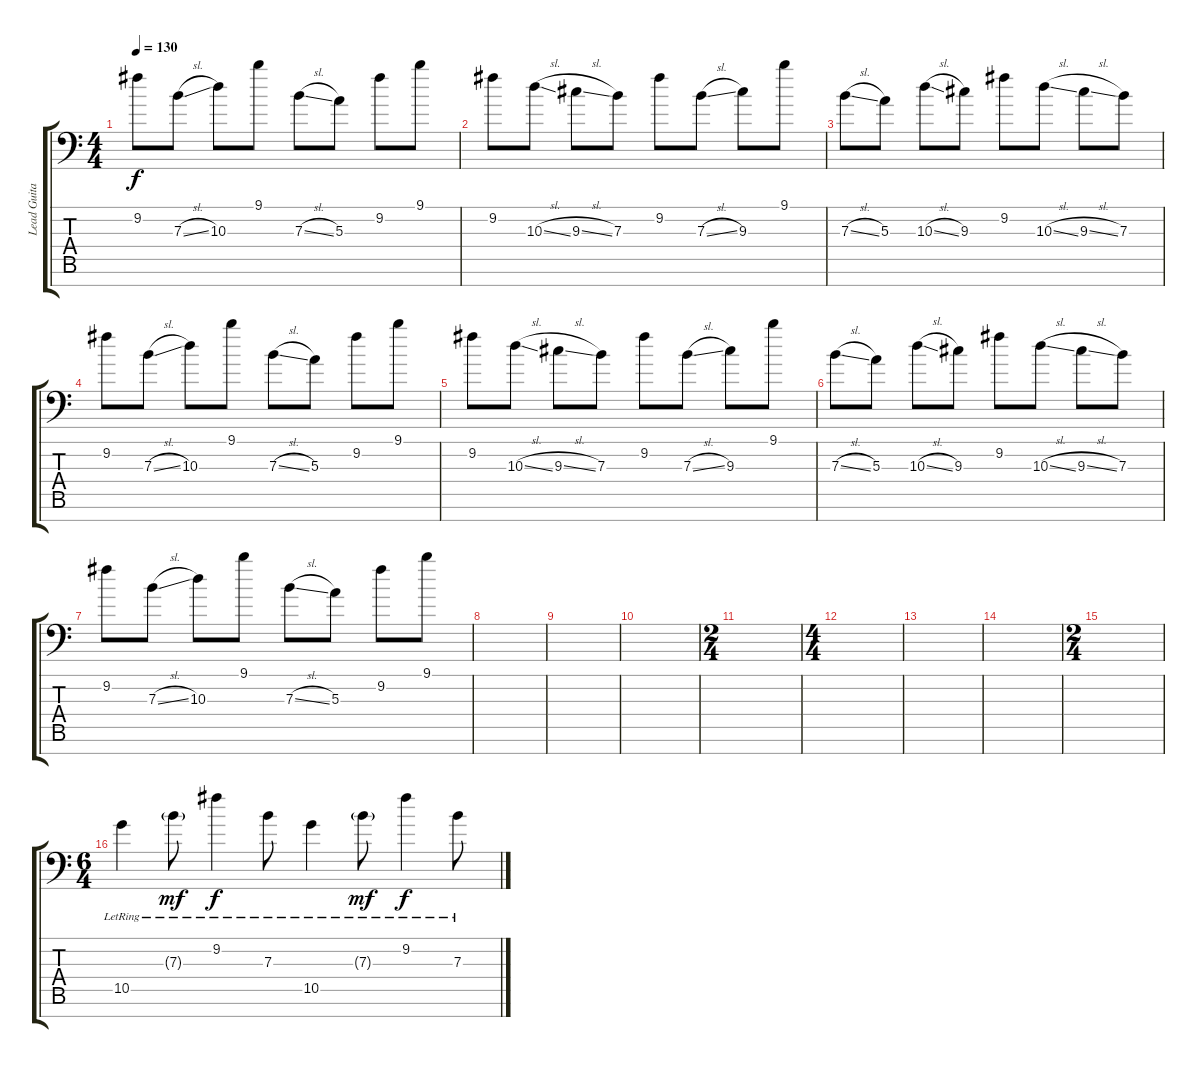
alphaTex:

\track ("Lead Guitar #1" "Lead Guita") {instrument overdrivenguitar}
\staff {score tabs}
\tuning (D4 A3 E3 D3 A2 E2 A1) {hide}
\ts (4 4)
\tempo 130
\clef f4
\ks c
9.2.8{dy f} 7.3{sl}.8 10.3.8 9.1.8 7.3{sl}.8 5.3.8 9.2.8 9.1.8 |
9.2.8 10.3{sl}.8 9.3{sl}.8 7.3.8 9.2.8 7.3{sl}.8 9.3.8 9.1.8 |
7.3{sl}.8 5.3.8 10.3{sl}.8 9.3.8 9.2.8 10.3{sl}.8 9.3{sl}.8 7.3.8 |
9.2.8 7.3{sl}.8 10.3.8 9.1.8 7.3{sl}.8 5.3.8 9.2.8 9.1.8 |
9.2.8 10.3{sl}.8 9.3{sl}.8 7.3.8 9.2.8 7.3{sl}.8 9.3.8 9.1.8 |
7.3{sl}.8 5.3.8 10.3{sl}.8 9.3.8 9.2.8 10.3{sl}.8 9.3{sl}.8 7.3.8 |
9.2.8 7.3{sl}.8 10.3.8 9.1.8 7.3{sl}.8 5.3.8 9.2.8 9.1.8 |
|
|
|
\ts (2 4)
|
\ts (4 4)
|
|
|
\ts (2 4)
|
\ts (6 4)
10.5{lr}.4{balance 0 instrument electricguitarjazz} 7.3{g lr}.8{dy mf} 9.2{lr}.4{dy f} 7.3{lr}.8 10.5{lr}.4 7.3{g lr}.8{dy mf} 9.2{lr}.4{dy f} 7.3{lr}.8
